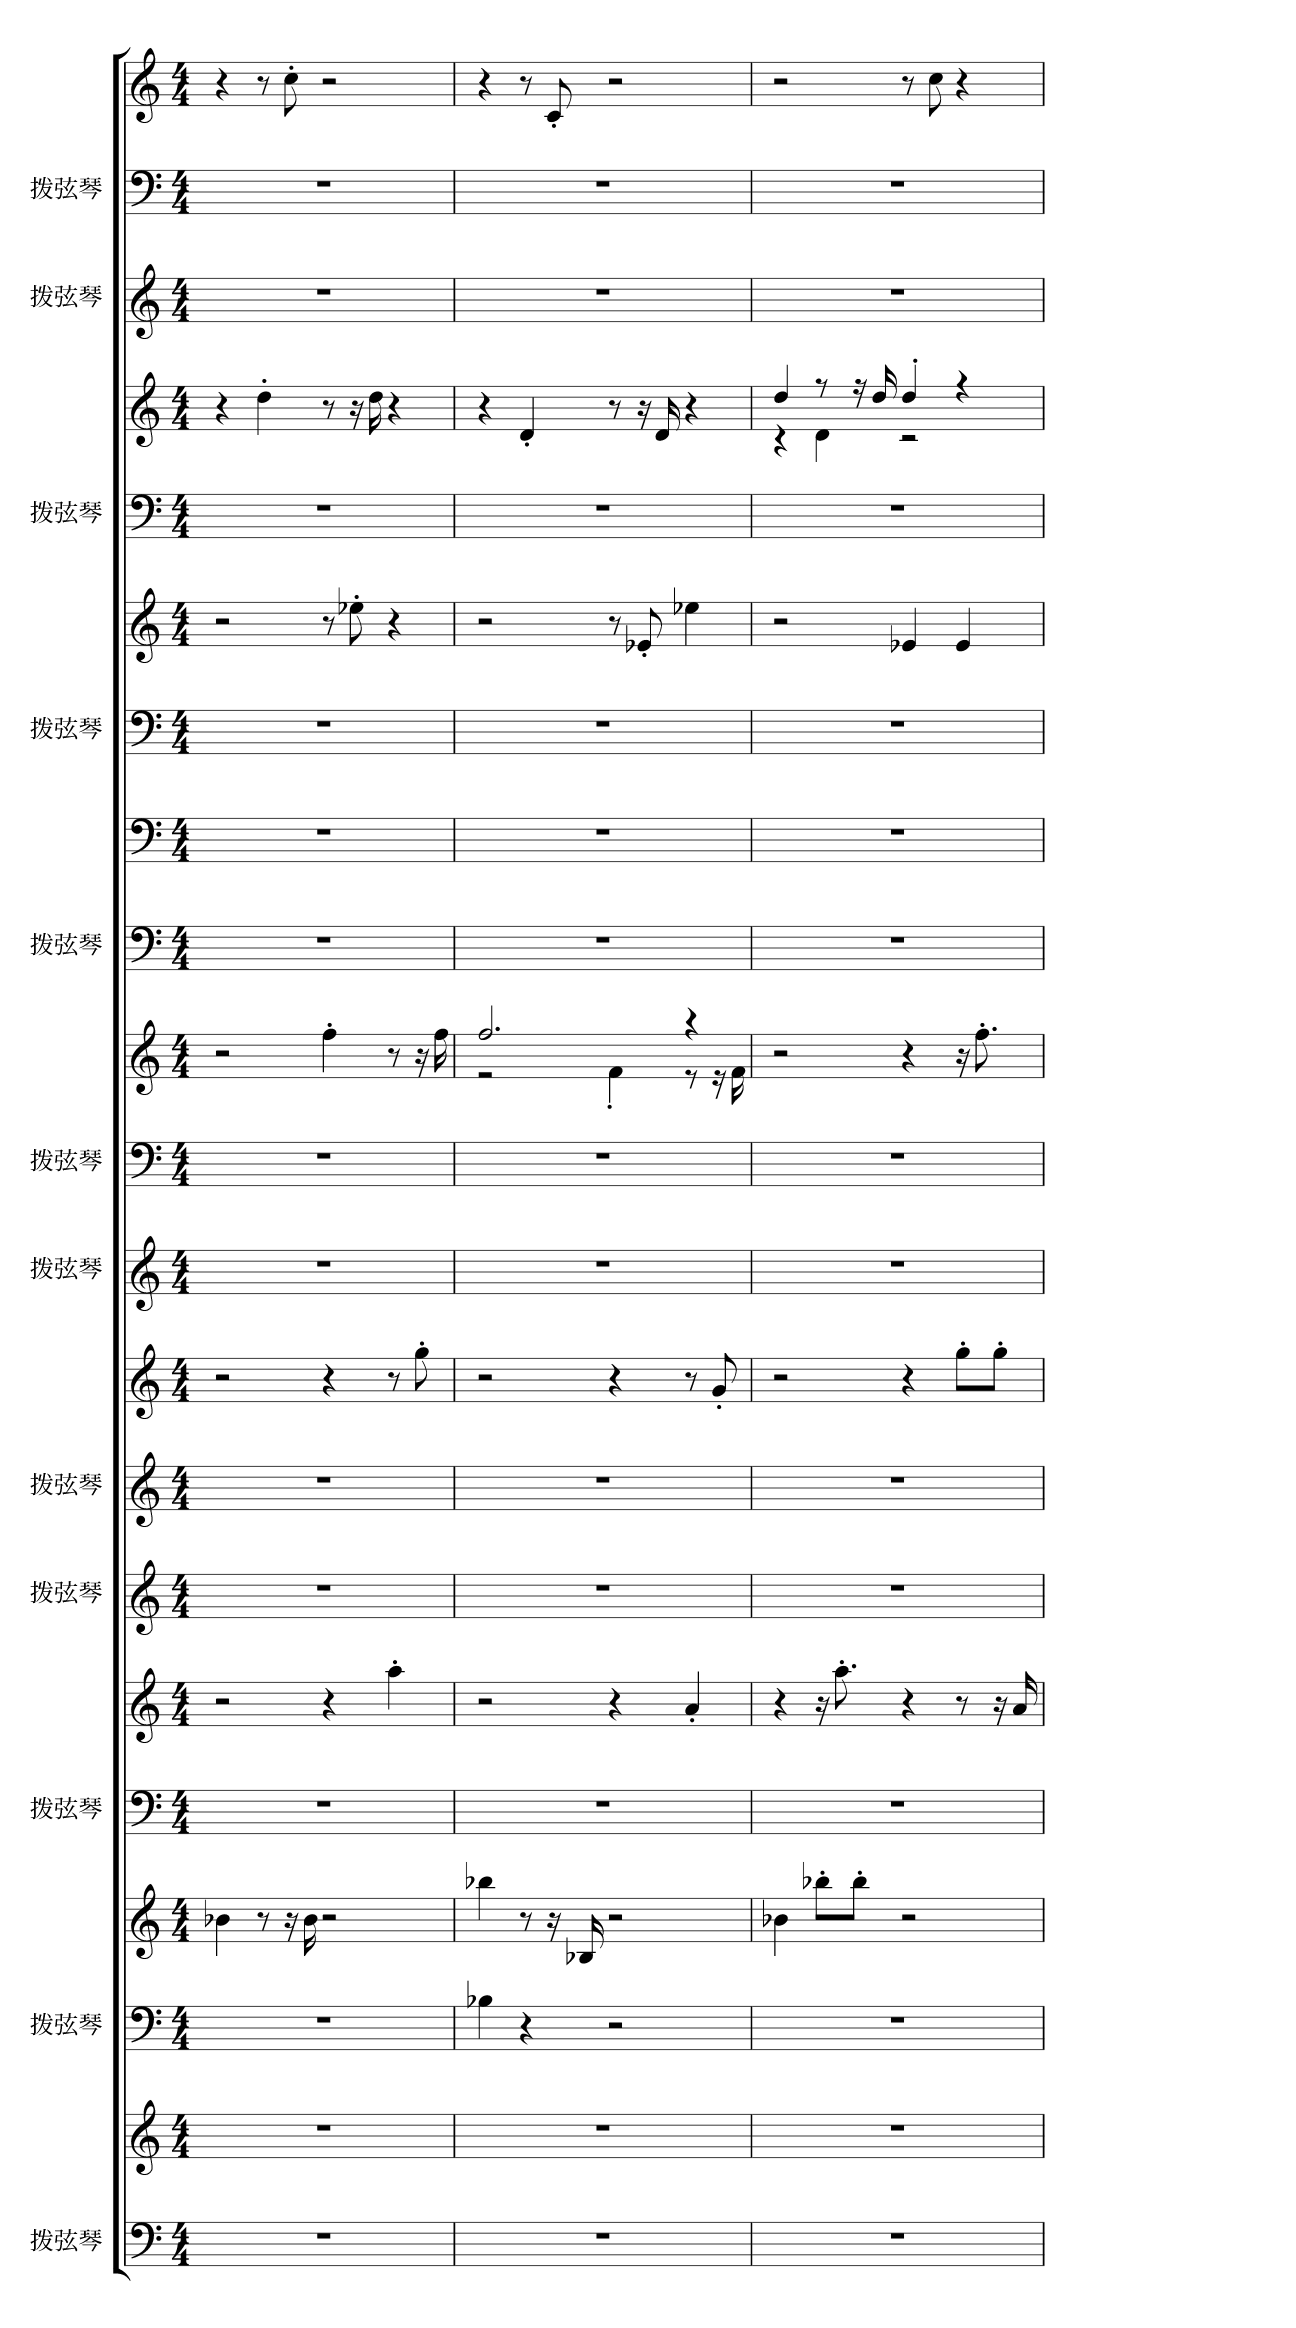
**kern	**kern	**kern	**kern	**kern	**kern	**kern	**kern	**kern	**kern	**kern	**kern	**kern	**kern	**kern	**kern	**kern	**kern	**kern	**kern	**kern
*part12	*part12	*part11	*part11	*part10	*part10	*part9	*part8	*part8	*part7	*part6	*part6	*part5	*part5	*part4	*part4	*part3	*part3	*part2	*part1	*part1
*staff21	*staff20	*staff19	*staff18	*staff17	*staff16	*staff15	*staff14	*staff13	*staff12	*staff11	*staff10	*staff9	*staff8	*staff7	*staff6	*staff5	*staff4	*staff3	*staff2	*staff1
*I"拨弦琴	*	*I"拨弦琴	*	*I"拨弦琴	*	*I"拨弦琴	*I"拨弦琴	*	*I"拨弦琴	*I"拨弦琴	*	*I"拨弦琴	*	*I"拨弦琴	*	*I"拨弦琴	*	*I"拨弦琴	*I"拨弦琴	*
*clefF4	*clefG2	*clefF4	*clefG2	*clefF4	*clefG2	*clefG2	*clefG2	*clefG2	*clefG2	*clefF4	*clefG2	*clefF4	*clefF4	*clefF4	*clefG2	*clefF4	*clefG2	*clefG2	*clefF4	*clefG2
*k[]	*k[]	*k[]	*k[]	*k[]	*k[]	*k[]	*k[]	*k[]	*k[]	*k[]	*k[]	*k[]	*k[]	*k[]	*k[]	*k[]	*k[]	*k[]	*k[]	*k[]
*M4/4	*M4/4	*M4/4	*M4/4	*M4/4	*M4/4	*M4/4	*M4/4	*M4/4	*M4/4	*M4/4	*M4/4	*M4/4	*M4/4	*M4/4	*M4/4	*M4/4	*M4/4	*M4/4	*M4/4	*M4/4
*MM105	*MM105	*MM105	*MM105	*MM105	*MM105	*MM105	*MM105	*MM105	*MM105	*MM105	*MM105	*MM105	*MM105	*MM105	*MM105	*MM105	*MM105	*MM105	*MM105	*MM105
=1	=1	=1	=1	=1	=1	=1	=1	=1	=1	=1	=1	=1	=1	=1	=1	=1	=1	=1	=1	=1
1r	1r	1r	4b-X\	1r	2r	1r	1r	2r	1r	1r	2r	1r	1r	1r	2r	1r	4r	1r	1r	4r
.	.	.	8r	.	.	.	.	.	.	.	.	.	.	.	.	.	4dd'\	.	.	8r
.	.	.	16r	.	.	.	.	.	.	.	.	.	.	.	.	.	.	.	.	8cc'\
.	.	.	16b-\	.	.	.	.	.	.	.	.	.	.	.	.	.	.	.	.	.
.	.	.	2r	.	4r	.	.	4r	.	.	4ff'\	.	.	.	8r	.	8r	.	.	2r
.	.	.	.	.	.	.	.	.	.	.	.	.	.	.	8ee-X'\	.	16r	.	.	.
.	.	.	.	.	.	.	.	.	.	.	.	.	.	.	.	.	16dd\	.	.	.
.	.	.	.	.	4aa'\	.	.	8r	.	.	8r	.	.	.	4r	.	4r	.	.	.
.	.	.	.	.	.	.	.	8gg'\	.	.	16r	.	.	.	.	.	.	.	.	.
.	.	.	.	.	.	.	.	.	.	.	16ff\	.	.	.	.	.	.	.	.	.
=2	=2	=2	=2	=2	=2	=2	=2	=2	=2	=2	=2	=2	=2	=2	=2	=2	=2	=2	=2	=2
*	*	*	*	*	*	*	*	*	*	*	*^	*	*	*	*	*	*	*	*	*
1r	1r	4B-X\	4bb-X\	1r	2r	1r	1r	2r	1r	1r	2.ff/	2r	1r	1r	1r	2r	1r	4r	1r	1r	4r
.	.	4r	8r	.	.	.	.	.	.	.	.	.	.	.	.	.	.	4d'/	.	.	8r
.	.	.	16r	.	.	.	.	.	.	.	.	.	.	.	.	.	.	.	.	.	8c'/
.	.	.	16B-X/	.	.	.	.	.	.	.	.	.	.	.	.	.	.	.	.	.	.
.	.	2r	2r	.	4r	.	.	4r	.	.	.	4f'\	.	.	.	8r	.	8r	.	.	2r
.	.	.	.	.	.	.	.	.	.	.	.	.	.	.	.	8e-X'/	.	16r	.	.	.
.	.	.	.	.	.	.	.	.	.	.	.	.	.	.	.	.	.	16d/	.	.	.
.	.	.	.	.	4a'/	.	.	8r	.	.	4r	8r	.	.	.	4ee-X\	.	4r	.	.	.
.	.	.	.	.	.	.	.	8g'/	.	.	.	16r	.	.	.	.	.	.	.	.	.
.	.	.	.	.	.	.	.	.	.	.	.	16f\	.	.	.	.	.	.	.	.	.
*	*	*	*	*	*	*	*	*	*	*	*v	*v	*	*	*	*	*	*	*	*	*
=3	=3	=3	=3	=3	=3	=3	=3	=3	=3	=3	=3	=3	=3	=3	=3	=3	=3	=3	=3	=3
*	*	*	*	*	*	*	*	*	*	*	*	*	*	*	*	*	*^	*	*	*
1r	1r	1r	4b-X\	1r	4r	1r	1r	2r	1r	1r	2r	1r	1r	1r	2r	1r	4dd/	4r	1r	1r	2r
.	.	.	8bb-X'\L	.	16r	.	.	.	.	.	.	.	.	.	.	.	8r	4d\	.	.	.
.	.	.	.	.	8.aa'\	.	.	.	.	.	.	.	.	.	.	.	.	.	.	.	.
.	.	.	8bb-'\J	.	.	.	.	.	.	.	.	.	.	.	.	.	16r	.	.	.	.
.	.	.	.	.	.	.	.	.	.	.	.	.	.	.	.	.	16dd/	.	.	.	.
.	.	.	2r	.	4r	.	.	4r	.	.	4r	.	.	.	4e-X/	.	4dd'/	2r	.	.	8r
.	.	.	.	.	.	.	.	.	.	.	.	.	.	.	.	.	.	.	.	.	8cc\
.	.	.	.	.	8r	.	.	8gg'\L	.	.	16r	.	.	.	4e-/	.	4r	.	.	.	4r
.	.	.	.	.	.	.	.	.	.	.	8.ff'\	.	.	.	.	.	.	.	.	.	.
.	.	.	.	.	16r	.	.	8gg'\J	.	.	.	.	.	.	.	.	.	.	.	.	.
.	.	.	.	.	16a/	.	.	.	.	.	.	.	.	.	.	.	.	.	.	.	.
*	*	*	*	*	*	*	*	*	*	*	*	*	*	*	*	*	*v	*v	*	*	*
=	=	=	=	=	=	=	=	=	=	=	=	=	=	=	=	=	=	=	=	=
*-	*-	*-	*-	*-	*-	*-	*-	*-	*-	*-	*-	*-	*-	*-	*-	*-	*-	*-	*-	*-
